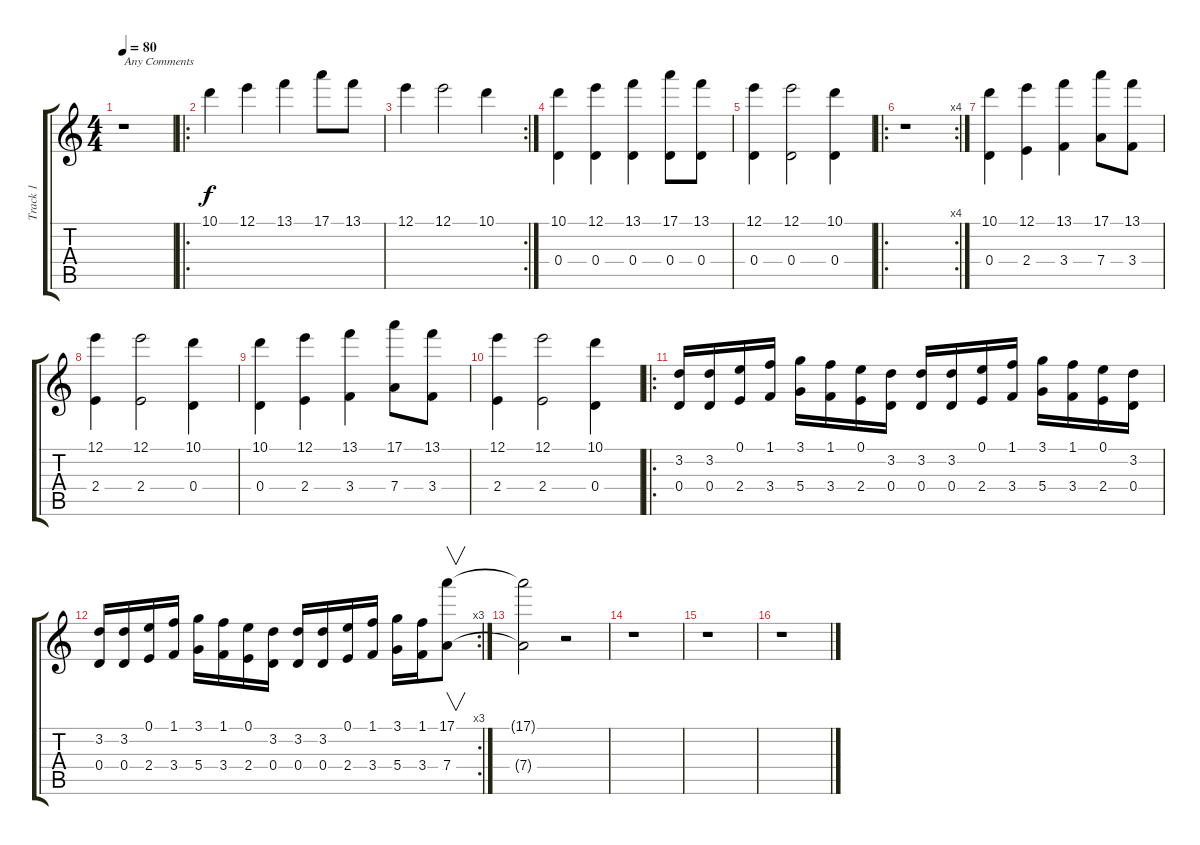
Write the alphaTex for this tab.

\track ("Track 1" "Track 1") {instrument acousticguitarnylon}
\staff {score tabs}
\tuning (E4 B3 G3 D3 A2 E2) {hide}
\ts (4 4)
\tempo 80
\clef g2
\ks c
r.1{txt "Any Comments" dy f instrument acousticguitarnylon} |
\ro
10.1.4{instrument rockorgan} 12.1.4 13.1.4 17.1.8 13.1.8 |
\rc 2
12.1.4 12.1.2 10.1.4 |
(10.1 0.4).4{volume 10 instrument churchorgan} (12.1 0.4).4 (13.1 0.4).4 (17.1 0.4).8 (13.1 0.4).8 |
(12.1 0.4).4 (12.1 0.4).2 (10.1 0.4).4 |
\ro
\rc 4
r.1 |
(10.1 0.4).4{volume 13 instrument overdrivenguitar} (12.1 2.4).4 (13.1 3.4).4 (17.1 7.4).8 (13.1 3.4).8 |
(12.1 2.4).4 (12.1 2.4).2 (10.1 0.4).4 |
(10.1 0.4).4 (12.1 2.4).4 (13.1 3.4).4 (17.1 7.4).8 (13.1 3.4).8 |
(12.1 2.4).4 (12.1 2.4).2 (10.1 0.4).4 |
\ro
(3.2 0.4).16{volume 15 instrument distortionguitar} (3.2 0.4).16 (0.1 2.4).16 (1.1 3.4).16 (3.1 5.4).16 (1.1 3.4).16 (0.1 2.4).16 (3.2 0.4).16 (3.2 0.4).16 (3.2 0.4).16 (0.1 2.4).16 (1.1 3.4).16 (3.1 5.4).16 (1.1 3.4).16 (0.1 2.4).16 (3.2 0.4).16 |
\rc 3
(3.2 0.4).16 (3.2 0.4).16 (0.1 2.4).16 (1.1 3.4).16 (3.1 5.4).16 (1.1 3.4).16 (0.1 2.4).16 (3.2 0.4).16 (3.2 0.4).16 (3.2 0.4).16 (0.1 2.4).16 (1.1 3.4).16 (3.1 5.4).16 (1.1 3.4).16 (17.1 7.4).8{v} |
(17.1{t} 7.4{t}).2 r.2 |
r.1 |
r.1 |
r.1
